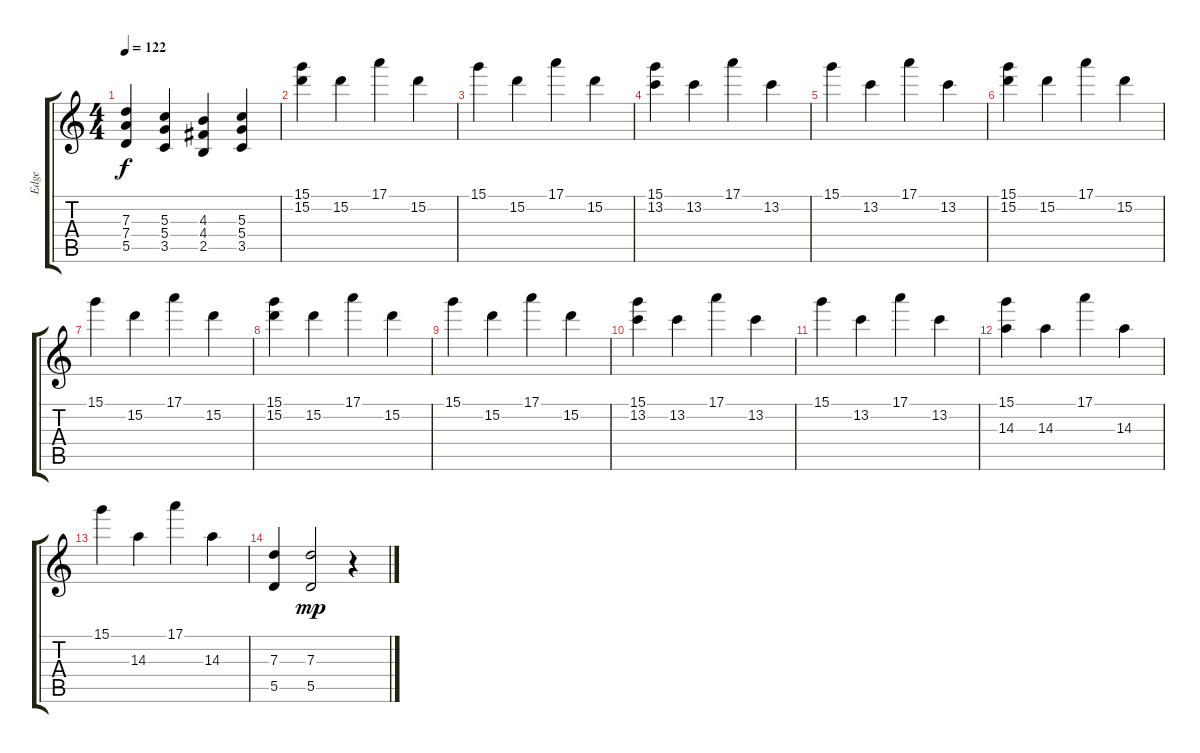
\track ("Edge" "Edge") {instrument electricguitarclean}
\staff {score tabs}
\tuning (E4 B3 G3 D3 A2 E2) {hide}
\ts (4 4)
\tempo 122
\clef g2
\ks c
(7.3{t} 7.4{t} 5.5{t}).4{dy f} (5.3 5.4 3.5).4 (4.3 4.4 2.5).4 (5.3 5.4 3.5).4 |
(15.1 15.2).4{instrument electricguitarclean} 15.2.4 17.1.4 15.2.4 |
15.1.4 15.2.4 17.1.4 15.2.4 |
(15.1 13.2).4 13.2.4 17.1.4 13.2.4 |
15.1.4 13.2.4 17.1.4 13.2.4 |
(15.1 15.2).4{instrument electricguitarclean} 15.2.4 17.1.4 15.2.4 |
15.1.4 15.2.4 17.1.4 15.2.4 |
(15.1 15.2).4{instrument electricguitarclean} 15.2.4 17.1.4 15.2.4 |
15.1.4 15.2.4 17.1.4 15.2.4 |
(15.1 13.2).4 13.2.4 17.1.4 13.2.4 |
15.1.4 13.2.4 17.1.4 13.2.4 |
(15.1 14.3).4 14.3.4 17.1.4 14.3.4 |
15.1.4 14.3.4 17.1.4 14.3.4 |
(7.3 5.5).4{instrument overdrivenguitar} (7.3 5.5).2{dy mp} r.4
